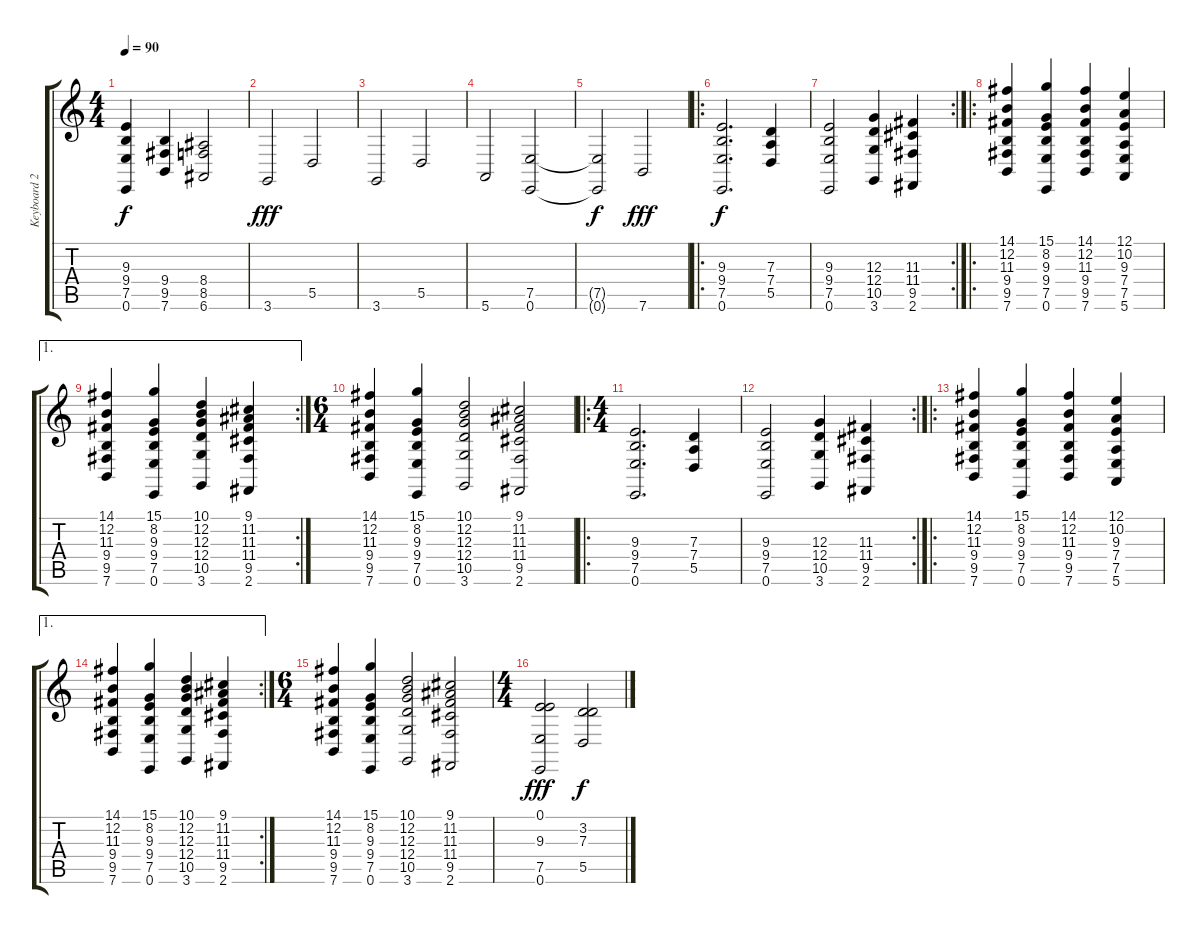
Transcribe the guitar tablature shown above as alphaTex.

\track ("Keyboard 2" "Keyboard 2") {instrument choiraahs}
\staff {score tabs}
\tuning (E4 B3 G3 D3 A2 E2) {hide}
\ts (4 4)
\tempo 90
\clef g2
\ks c
(9.3 9.4 7.5 0.6).4{dy f} (9.4 9.5 7.6).4 (8.4 8.5 6.6).2 |
3.6.2{dy fff} 5.5.2 |
3.6.2 5.5.2 |
5.6.2 (7.5 0.6).2 |
(7.5{t} 0.6{t}).2{dy f} 7.6.2{dy fff} |
\ro
(9.3 9.4 7.5 0.6).2{d dy f} (7.3 7.4 5.5).4 |
\rc 2
(9.3 9.4 7.5 0.6).2 (12.3 12.4 10.5 3.6).4 (11.3 11.4 9.5 2.6).4 |
\ro
(14.1 12.2 11.3 9.4 9.5 7.6).4 (15.1 8.2 9.3 9.4 7.5 0.6).4 (14.1 12.2 11.3 9.4 9.5 7.6).4 (12.1 10.2 9.3 7.4 7.5 5.6).4 |
\ae 1
\rc 2
(14.1 12.2 11.3 9.4 9.5 7.6).4 (15.1 8.2 9.3 9.4 7.5 0.6).4 (10.1 12.2 12.3 12.4 10.5 3.6).4 (9.1 11.2 11.3 11.4 9.5 2.6).4 |
\ts (6 4)
(14.1 12.2 11.3 9.4 9.5 7.6).4 (15.1 8.2 9.3 9.4 7.5 0.6).4 (10.1 12.2 12.3 12.4 10.5 3.6).2 (9.1 11.2 11.3 11.4 9.5 2.6).2 |
\ro
\ts (4 4)
(9.3 9.4 7.5 0.6).2{d} (7.3 7.4 5.5).4 |
\rc 2
(9.3 9.4 7.5 0.6).2 (12.3 12.4 10.5 3.6).4 (11.3 11.4 9.5 2.6).4 |
\ro
(14.1 12.2 11.3 9.4 9.5 7.6).4 (15.1 8.2 9.3 9.4 7.5 0.6).4 (14.1 12.2 11.3 9.4 9.5 7.6).4 (12.1 10.2 9.3 7.4 7.5 5.6).4 |
\ae 1
\rc 2
(14.1 12.2 11.3 9.4 9.5 7.6).4 (15.1 8.2 9.3 9.4 7.5 0.6).4 (10.1 12.2 12.3 12.4 10.5 3.6).4 (9.1 11.2 11.3 11.4 9.5 2.6).4 |
\ts (6 4)
(14.1 12.2 11.3 9.4 9.5 7.6).4 (15.1 8.2 9.3 9.4 7.5 0.6).4 (10.1 12.2 12.3 12.4 10.5 3.6).2 (9.1 11.2 11.3 11.4 9.5 2.6).2 |
\ts (4 4)
(0.1 9.3 7.5 0.6).2{dy fff} (3.2 7.3 5.5).2{dy f}
